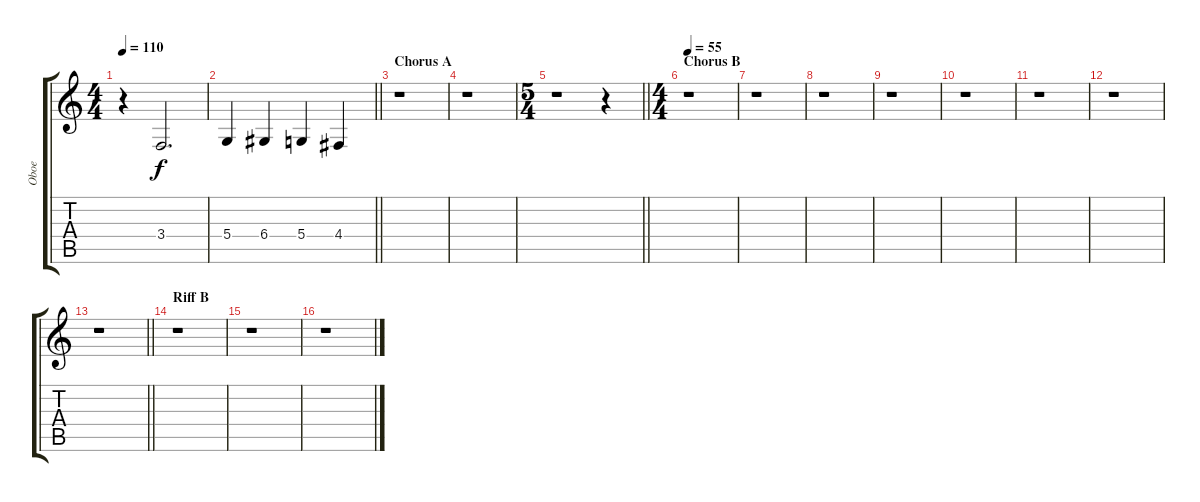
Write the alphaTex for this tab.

\track ("Oboe" "Oboe") {instrument oboe}
\staff {score tabs}
\tuning (E4 B3 G3 D3 A2 E2) {hide}
\ts (4 4)
\tempo 110
\clef g2
\ks c
r.4{dy f} 3.4.2{d} |
\barLineRight lightlight
5.4.4 6.4.4 5.4.4 4.4.4 |
\section ("" "Chorus A")
r.1 |
r.1 |
\ts (5 4)
\barLineRight lightlight
r.1 r.4 |
\ts (4 4)
\section ("" "Chorus B")
\tempo 55
r.1 |
r.1 |
r.1 |
r.1 |
r.1 |
r.1 |
r.1 |
\barLineRight lightlight
r.1 |
\section ("" "Riff B")
r.1 |
r.1 |
r.1
